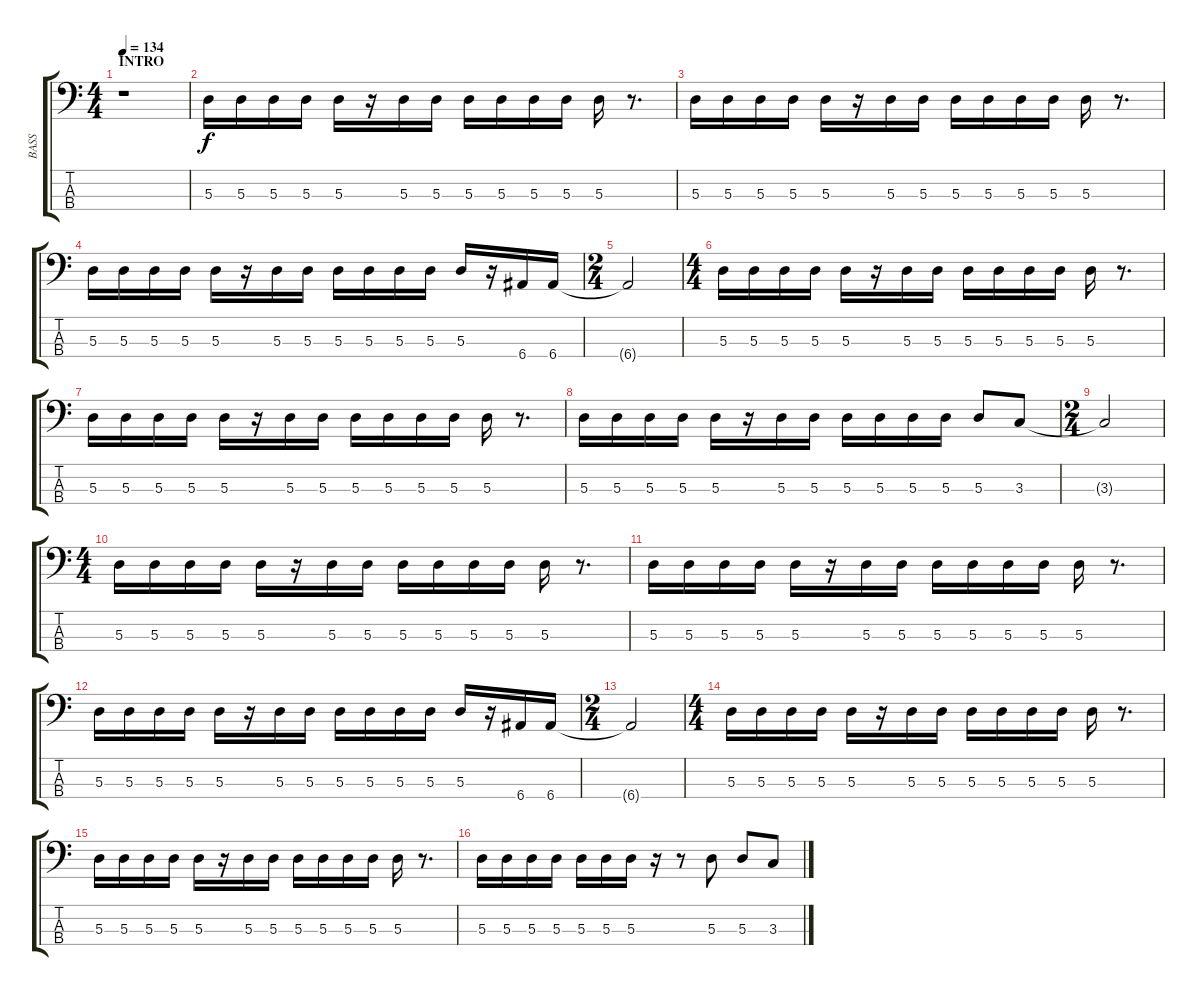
\track ("BASS" "BASS") {instrument electricbassfinger}
\staff {score tabs}
\tuning (G2 D2 A1 E1) {hide}
\ts (4 4)
\section ("" "INTRO")
\tempo 134
\clef f4
\ks c
r.1{dy f instrument electricbassfinger} |
5.3.16 5.3.16 5.3.16 5.3.16 5.3.16 r.16 5.3.16 5.3.16 5.3.16 5.3.16 5.3.16 5.3.16 5.3.16 r.8{d} |
5.3.16 5.3.16 5.3.16 5.3.16 5.3.16 r.16 5.3.16 5.3.16 5.3.16 5.3.16 5.3.16 5.3.16 5.3.16 r.8{d} |
5.3.16 5.3.16 5.3.16 5.3.16 5.3.16 r.16 5.3.16 5.3.16 5.3.16 5.3.16 5.3.16 5.3.16 5.3.16 r.16 6.4.16 6.4.16 |
\ts (2 4)
6.4{t}.2 |
\ts (4 4)
5.3.16 5.3.16 5.3.16 5.3.16 5.3.16 r.16 5.3.16 5.3.16 5.3.16 5.3.16 5.3.16 5.3.16 5.3.16 r.8{d} |
5.3.16 5.3.16 5.3.16 5.3.16 5.3.16 r.16 5.3.16 5.3.16 5.3.16 5.3.16 5.3.16 5.3.16 5.3.16 r.8{d} |
5.3.16 5.3.16 5.3.16 5.3.16 5.3.16 r.16 5.3.16 5.3.16 5.3.16 5.3.16 5.3.16 5.3.16 5.3.8 3.3.8 |
\ts (2 4)
3.3{t}.2 |
\ts (4 4)
5.3.16 5.3.16 5.3.16 5.3.16 5.3.16 r.16 5.3.16 5.3.16 5.3.16 5.3.16 5.3.16 5.3.16 5.3.16 r.8{d} |
5.3.16 5.3.16 5.3.16 5.3.16 5.3.16 r.16 5.3.16 5.3.16 5.3.16 5.3.16 5.3.16 5.3.16 5.3.16 r.8{d} |
5.3.16 5.3.16 5.3.16 5.3.16 5.3.16 r.16 5.3.16 5.3.16 5.3.16 5.3.16 5.3.16 5.3.16 5.3.16 r.16 6.4.16 6.4.16 |
\ts (2 4)
6.4{t}.2 |
\ts (4 4)
5.3.16 5.3.16 5.3.16 5.3.16 5.3.16 r.16 5.3.16 5.3.16 5.3.16 5.3.16 5.3.16 5.3.16 5.3.16 r.8{d} |
5.3.16 5.3.16 5.3.16 5.3.16 5.3.16 r.16 5.3.16 5.3.16 5.3.16 5.3.16 5.3.16 5.3.16 5.3.16 r.8{d} |
5.3.16 5.3.16 5.3.16 5.3.16 5.3.16 5.3.16 5.3.16 r.16 r.8 5.3.8 5.3.8 3.3.8
